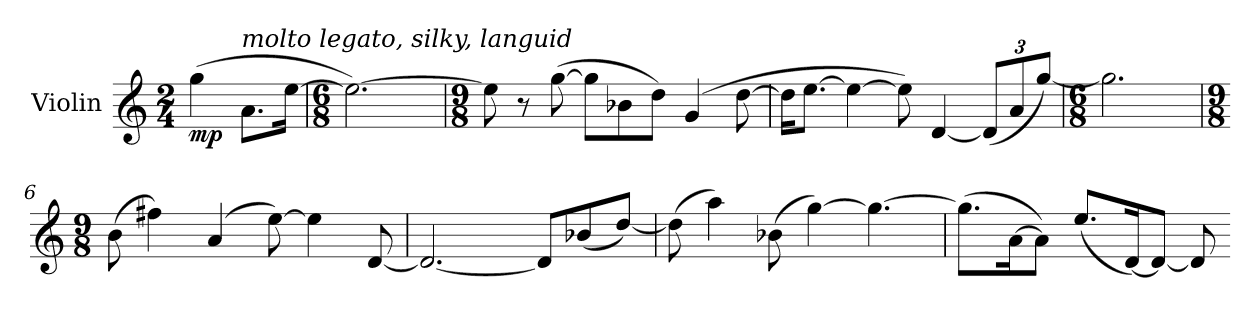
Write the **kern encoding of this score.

**kern	**dynam
*part1	*part1
*staff1	*staff1
*I"Violin	*
*I'Vln.	*
*clefG2	*
*k[]	*
*M2/4	*
*MM56	*
=1	=1
!	!LO:DY:b
(>4gg\	mp
!LO:TX:a:i:t=molto legato, silky, languid	!
8.a\L	.
[16ee\Jk	.
=2	=2
*M6/8	*
2.ee\_)	.
=3	=3
*M9/8	*
8ee\]	.
8r	.
(>[8gg\	.
8gg\L]	.
8b-X\	.
8dd\J)	.
(>4g/	.
[8dd\	.
=4	=4
16dd\KL]	.
[8.ee\J	.
4ee\_	.
8ee\])	.
[4d/	.
*Xbrackettup	*
(<12d/L]	.
12a/	.
[12gg/J)	.
=5	=5
*M6/8	*
2.gg\]	.
!!LO:LB:g=z
=6	=6
*M9/8	*
(>8b\	.
4ff#X\)	.
(>4a/	.
[8ee\)	.
4ee\]	.
[8d/	.
=7	=7
2.d/_	.
8d/L]	.
(<8b-X/	.
[8dd/J)	.
=8	=8
(>8dd\]	.
4aa\)	.
(>8b-X\	.
[4gg\)	.
4.gg\_	.
=9	=9
(>8.gg\L]	.
[16a\K	.
8a\J])	.
(<8.ee/L	.
[16d/K)	.
8d/J_	.
8d/]	.
=-	=-
*-	*-
